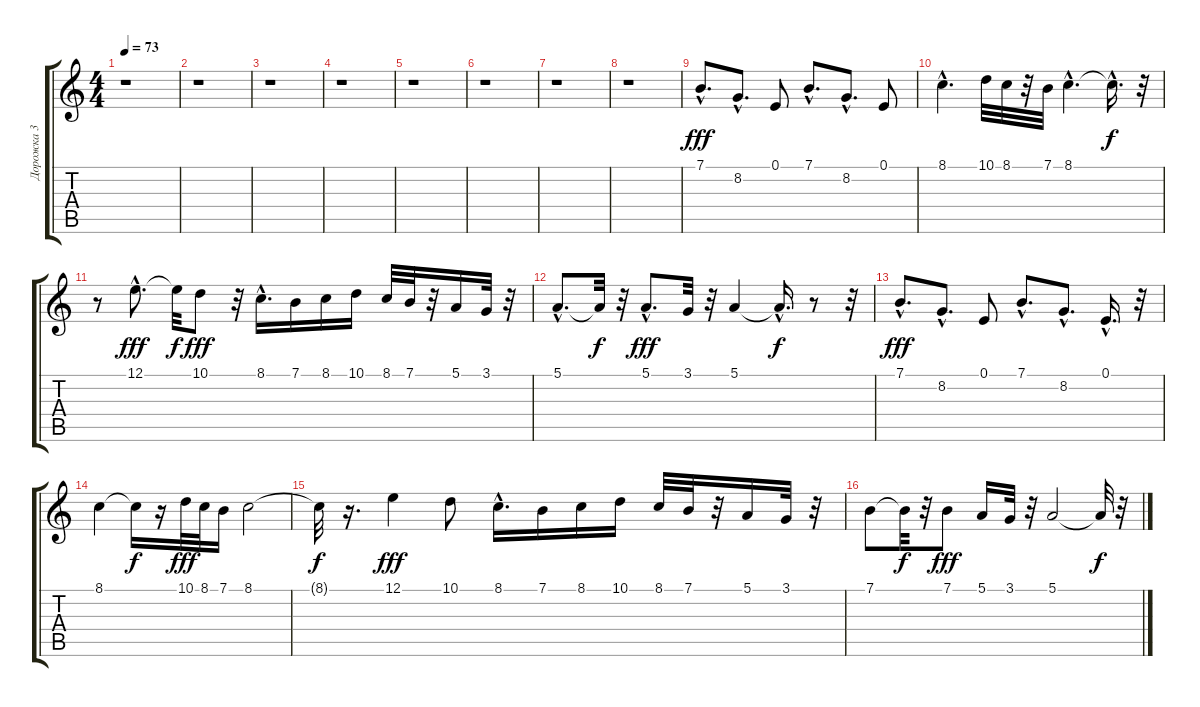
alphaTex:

\track ("Дорожка 3" "Дорожка 3") {instrument viola}
\staff {score tabs}
\tuning (E4 B3 G3 D3 A2 E2) {hide}
\ts (4 4)
\tempo 73
\clef g2
\ks c
r.1{dy mp} |
r.1 |
r.1 |
r.1 |
r.1 |
r.1 |
r.1 |
r.1 |
7.1{hac}.8{d dy fff instrument overdrivenguitar} 8.2{hac}.8{d} 0.1.8 7.1{hac}.8{d} 8.2{hac}.8{d} 0.1.8 |
8.1{hac}.4{d} 10.1.32 8.1.32 r.32 7.1.32 8.1{hac}.4{d} 8.1{hac t}.16{d dy f} r.32 |
r.8 12.1{hac}.8{d dy fff} 12.1{t}.32{dy f} 10.1.8{dy fff} r.32 8.1{hac}.16{d} 7.1.16 8.1.16 10.1.16 8.1.32 7.1.32 r.32 5.1.16 3.1.32 r.32 |
5.1{hac}.8{d} 5.1{t}.32{dy f} r.32 5.1{hac}.8{d dy fff} 3.1.32 r.32 5.1.4 5.1{hac t}.16{d dy f} r.8 r.32 |
7.1{hac}.8{d dy fff} 8.2{hac}.8{d} 0.1.8 7.1{hac}.8{d} 8.2{hac}.8{d} 0.1{hac}.16{d} r.32 |
8.1.4 8.1{t}.16{dy f} r.16 10.1.32{dy fff} 8.1.32 7.1.16 8.1.2 |
8.1{t}.32{dy f} r.16{d} 12.1.4{dy fff} 10.1.8 8.1{hac}.16{d} 7.1.16 8.1.16 10.1.16 8.1.32 7.1.32 r.32 5.1.16 3.1.32 r.32 |
7.1.8 7.1{t}.32{dy f} r.32 7.1.8{dy fff} 5.1.16 3.1.32 r.32 5.1.2 5.1{t}.32{dy f} r.32
